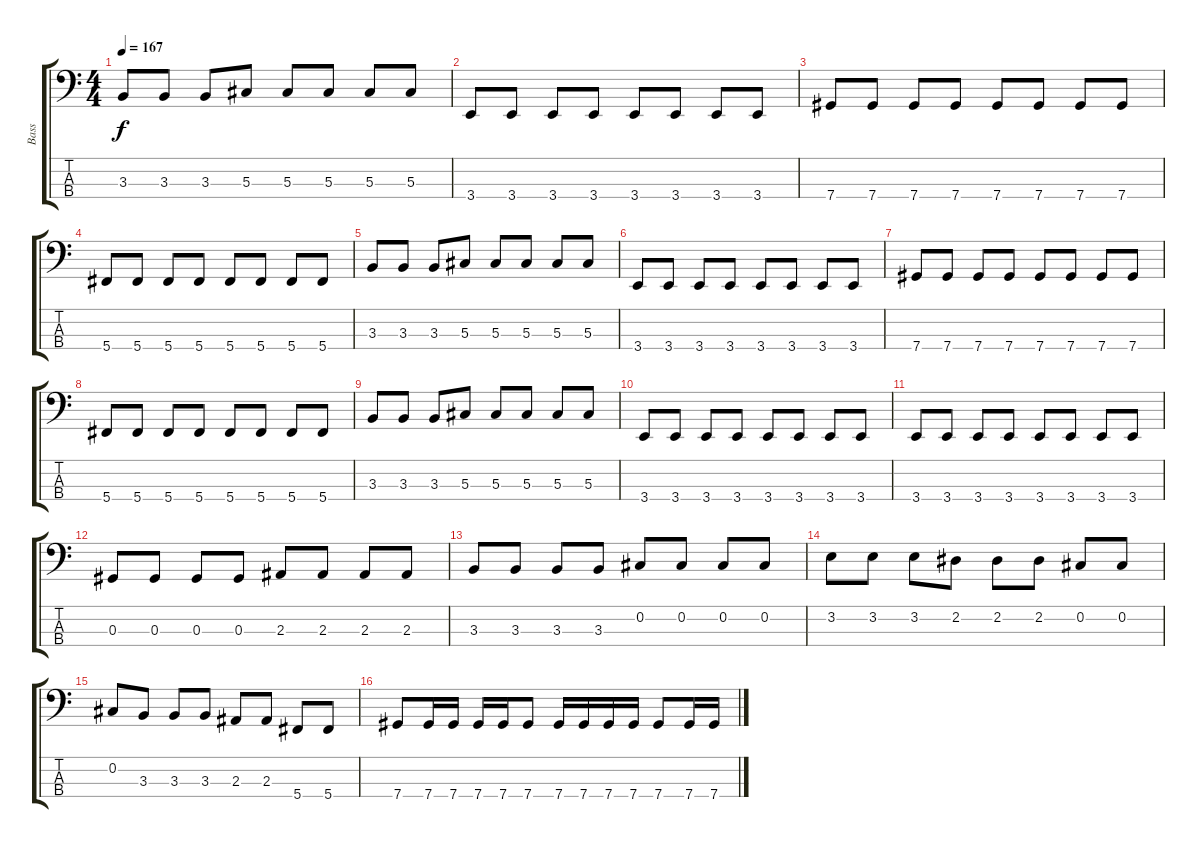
\track ("Bass" "Bass") {instrument electricbassfinger}
\staff {score tabs}
\tuning (Gb2 Db2 Ab1 Db1) {hide}
\ts (4 4)
\tempo 167
\clef f4
\ks c
3.3.8{dy f} 3.3.8 3.3.8 5.3.8 5.3.8 5.3.8 5.3.8 5.3.8 |
3.4.8 3.4.8 3.4.8 3.4.8 3.4.8 3.4.8 3.4.8 3.4.8 |
7.4.8 7.4.8 7.4.8 7.4.8 7.4.8 7.4.8 7.4.8 7.4.8 |
5.4.8 5.4.8 5.4.8 5.4.8 5.4.8 5.4.8 5.4.8 5.4.8 |
3.3.8 3.3.8 3.3.8 5.3.8 5.3.8 5.3.8 5.3.8 5.3.8 |
3.4.8 3.4.8 3.4.8 3.4.8 3.4.8 3.4.8 3.4.8 3.4.8 |
7.4.8 7.4.8 7.4.8 7.4.8 7.4.8 7.4.8 7.4.8 7.4.8 |
5.4.8 5.4.8 5.4.8 5.4.8 5.4.8 5.4.8 5.4.8 5.4.8 |
3.3.8 3.3.8 3.3.8 5.3.8 5.3.8 5.3.8 5.3.8 5.3.8 |
3.4.8 3.4.8 3.4.8 3.4.8 3.4.8 3.4.8 3.4.8 3.4.8 |
3.4.8 3.4.8 3.4.8 3.4.8 3.4.8 3.4.8 3.4.8 3.4.8 |
0.3.8 0.3.8 0.3.8 0.3.8 2.3.8 2.3.8 2.3.8 2.3.8 |
3.3.8 3.3.8 3.3.8 3.3.8 0.2.8 0.2.8 0.2.8 0.2.8 |
3.2.8 3.2.8 3.2.8 2.2.8 2.2.8 2.2.8 0.2.8 0.2.8 |
0.2.8 3.3.8 3.3.8 3.3.8 2.3.8 2.3.8 5.4.8 5.4.8 |
7.4.8 7.4.16 7.4.16 7.4.16 7.4.16 7.4.8 7.4.16 7.4.16 7.4.16 7.4.16 7.4.8 7.4.16 7.4.16
